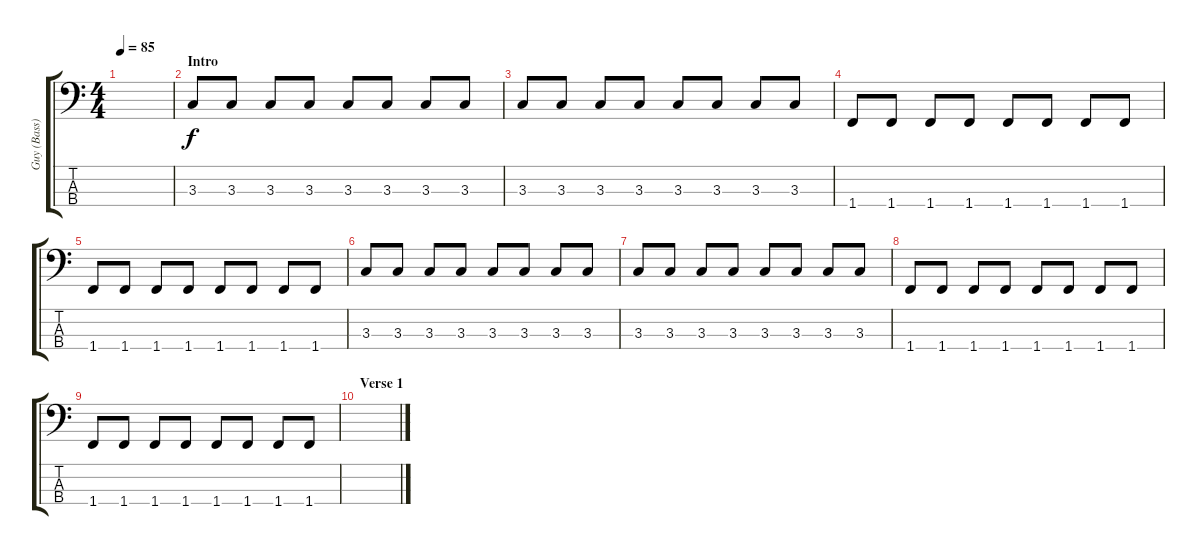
\track ("Guy (Bass)" "Guy (Bass)") {instrument electricbasspick}
\staff {score tabs}
\tuning (G2 D2 A1 E1) {hide}
\ts (4 4)
\tempo 85
\clef f4
\ks c
|
\section ("" "Intro")
3.3.8 3.3.8 3.3.8 3.3.8 3.3.8 3.3.8 3.3.8 3.3.8 |
3.3.8 3.3.8 3.3.8 3.3.8 3.3.8 3.3.8 3.3.8 3.3.8 |
1.4.8 1.4.8 1.4.8 1.4.8 1.4.8 1.4.8 1.4.8 1.4.8 |
1.4.8 1.4.8 1.4.8 1.4.8 1.4.8 1.4.8 1.4.8 1.4.8 |
3.3.8 3.3.8 3.3.8 3.3.8 3.3.8 3.3.8 3.3.8 3.3.8 |
3.3.8 3.3.8 3.3.8 3.3.8 3.3.8 3.3.8 3.3.8 3.3.8 |
1.4.8 1.4.8 1.4.8 1.4.8 1.4.8 1.4.8 1.4.8 1.4.8 |
1.4.8 1.4.8 1.4.8 1.4.8 1.4.8 1.4.8 1.4.8 1.4.8 |
\section ("" "Verse 1")
